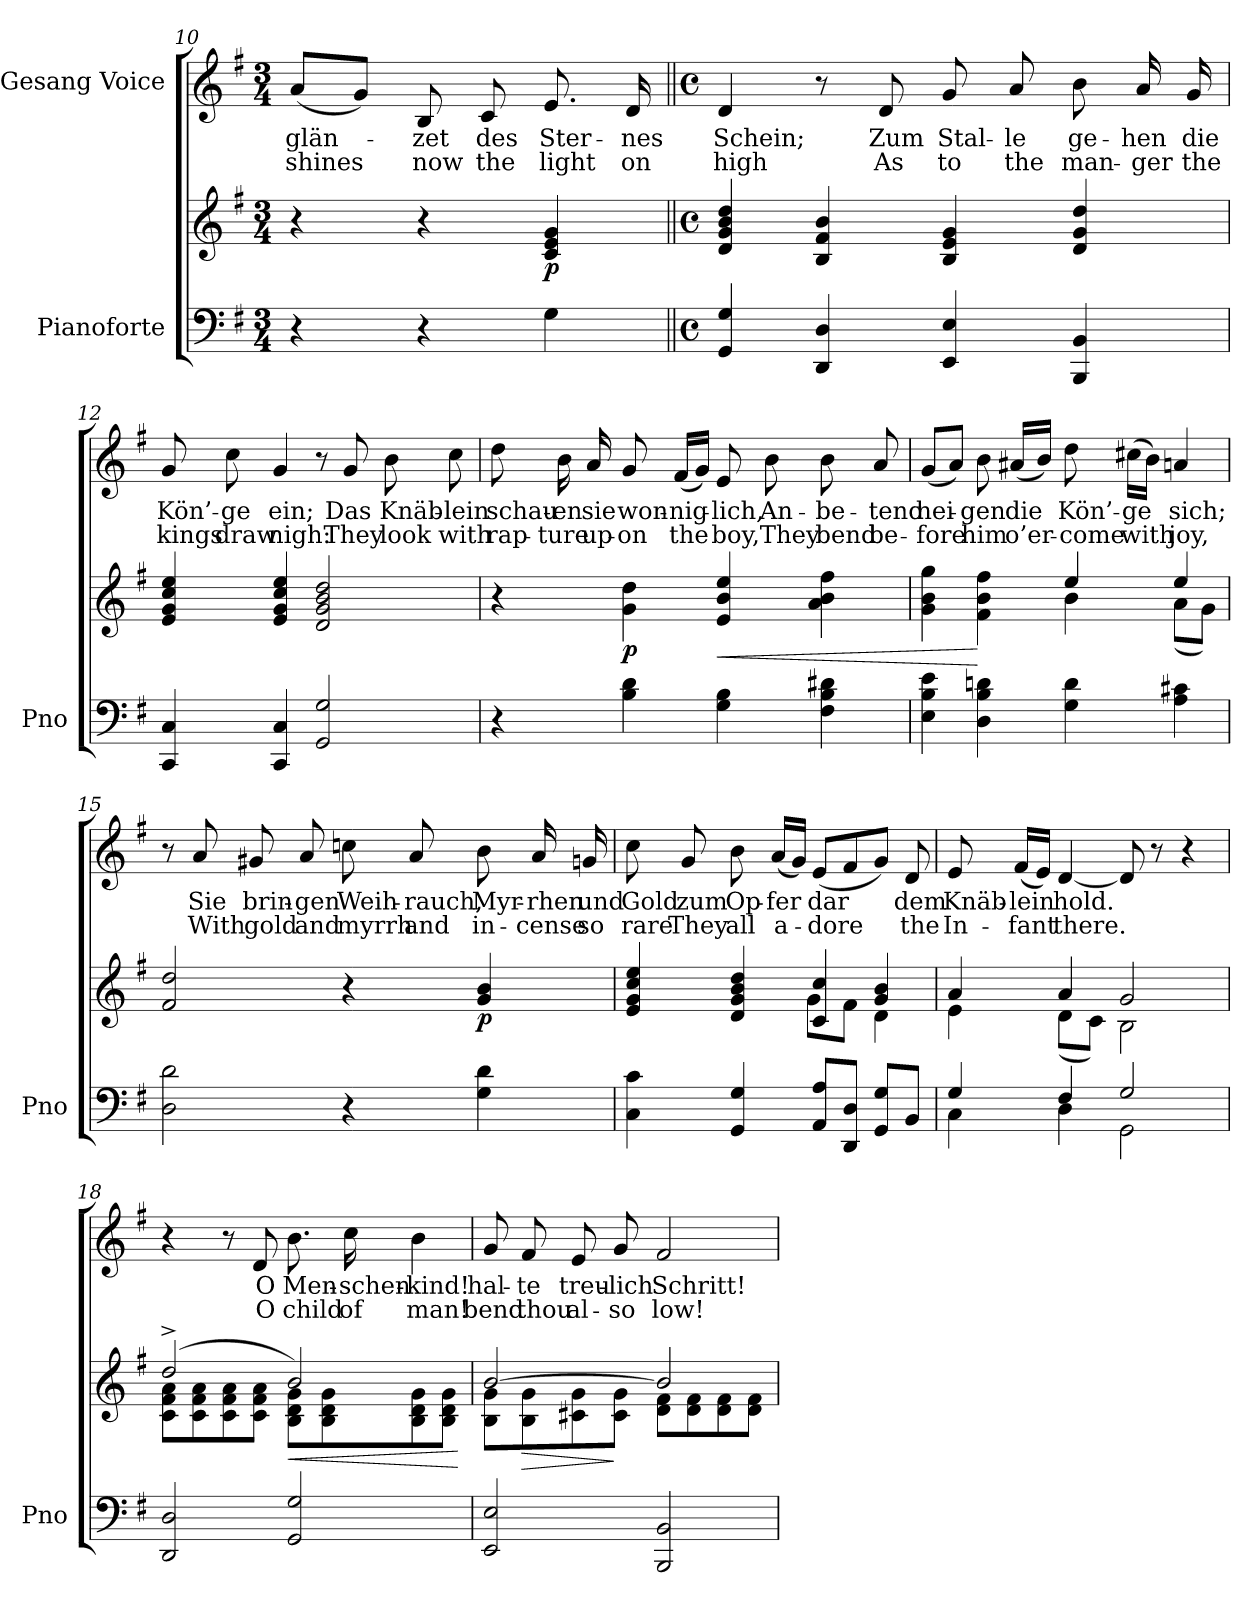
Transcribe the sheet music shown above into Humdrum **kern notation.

**kern	**kern	**dynam	**kern	**text	**text
*part2	*part2	*part2	*part1	*part1	*part1
*staff3	*staff2	*staff2/3	*staff1	*staff1	*staff1
*I"Pianoforte	*	*	*I"Gesang Voice	*	*
*I'Pno	*	*	*	*	*
*clefF4	*clefG2	*	*clefG2	*	*
*k[f#]	*k[f#]	*	*k[f#]	*	*
*M3/4	*M3/4	*	*M3/4	*	*
=10	=10	=10	=10	=10	=10
4r	4r	.	(8a/L	-glän-	shines
.	.	.	8g/J)	.	.
4r	4r	.	8B/	-zet	now
.	.	.	8c/	des	the
!	!	!LO:DY:b	!	!	!
4G\	4c/ 4e/ 4g/	p	8.e/	Ster-	light
.	.	.	16d/	-nes	on
=11||	=11||	=11||	=11||	=11||	=11||
*M4/4	*M4/4	*	*M4/4	*	*
*met(c)	*met(c)	*	*met(c)	*	*
4GG/ 4G/	4d/ 4g/ 4b/ 4dd/	.	4d/	Schein;	high
4DD/ 4D/	4B/ 4f#/ 4b/	.	8r	.	.
.	.	.	8d/	Zum	As
4EE/ 4E/	4B/ 4e/ 4g/	.	8g/	Stal-	to
.	.	.	8a/	-le	the
4BBB/ 4BB/	4d/ 4g/ 4dd/	.	8b\	ge-	man-
.	.	.	16a/	-hen	-ger
.	.	.	16g/	die	the
=12	=12	=12	=12	=12	=12
4CC/ 4C/	4e/ 4g/ 4cc/ 4ee/	.	8g/	Kön’-	kings
.	.	.	8cc\	-ge	draw
4CC/ 4C/	4e/ 4g/ 4cc/ 4ee/	.	4g/	ein;	nigh:
2GG/ 2G/	2d/ 2g/ 2b/ 2dd/	.	8r	.	.
.	.	.	8g/	Das	They
.	.	.	8b\	Knäb-	look
.	.	.	8cc\	-lein	with
=13	=13	=13	=13	=13	=13
4r	4r	.	8dd\	schau-	rap-
.	.	.	16b\	-en	-ture
.	.	.	16a/	sie	up-
!	!	!LO:DY:b	!	!	!
4B\ 4d\	4g\ 4dd\	p	8g/	won-	-on
.	.	.	(16f#/LL	-nig-	the
.	.	.	16g/JJ)	.	.
!	!	!LO:HP:b	!	!	!
4G\ 4B\	4e/ 4b/ 4ee/	<	8e/	-lich,	boy,
.	.	.	8b\	An-	They
4F#\ 4B\ 4d#X\	4a\ 4b\ 4ff#\	.	8b\	-be-	bend
.	.	.	8a/	-tend	be-
=14	=14	=14	=14	=14	=14
*	*^	*	*	*	*
4E\ 4B\ 4e\	4g\ 4b\ 4gg\	2ryy	.	(8g/L	nei-	-fore
.	.	.	.	8a/J)	.	.
4D\ 4B\ 4dn\	4f#\ 4b\ 4ff#\	.	[	8b\	-gen	him
.	.	.	.	(16a#X/LL	die	o’er-
.	.	.	.	16b/JJ)	.	.
4G\ 4d\	4ee/	4b\	.	8dd\	Kön’-	-come
.	.	.	.	(16cc#X\LL	-ge	with
.	.	.	.	16b\JJ)	.	.
4A\ 4c#X\	4ee/	(8a\L	.	4an/	sich;	joy,
.	.	8g\J)	.	.	.	.
*	*v	*v	*	*	*	*
=15	=15	=15	=15	=15	=15
2D\ 2d\	2f#/ 2dd/	.	8r	.	.
.	.	.	8a/	Sie	With
.	.	.	8g#X/	brin-	gold
.	.	.	8a/	-gen	and
4r	4r	.	8ccn\	Weih-	myrrh
.	.	.	8a/	-rauch,	and
!	!	!LO:DY:b	!	!	!
4G\ 4d\	4g/ 4b/	p	8b\	Myr-	in-
.	.	.	16a/	-rhen	-cense
.	.	.	16gn/	und	so
=16	=16	=16	=16	=16	=16
*	*^	*	*	*	*
4C\ 4c\	4e/ 4g/ 4cc/ 4ee/	2ryy	.	8cc\	Gold	rare
.	.	.	.	8g/	zum	They
4GG/ 4G/	4d/ 4g/ 4b/ 4dd/	.	.	8b\	Op-	all
.	.	.	.	(16a/LL	-fer	a-
.	.	.	.	16g/JJ)	.	.
8AA/ 8A/L	4c/ 4cc/	8g\L	.	(8e/L	dar	-dore
8DD/ 8D/J	.	8f#\J	.	8f#/	.	.
8GG/ 8G/L	4g/ 4b/	4d\	.	8g/J)	.	.
8BB/J	.	.	.	8d/	dem	the
=17	=17	=17	=17	=17	=17	=17
*^	*	*	*	*	*	*
4G/	4C\	4a/	4e\	.	8e/	Knäb-	In-
.	.	.	.	.	(16f#/LL	-lein	-fant
.	.	.	.	.	16e/JJ)	.	.
4F#/	4D\	4a/	(8d\L	.	[4d/	hold.	there.
.	.	.	8c\J)	.	.	.	.
2G/	2GG\	2g/	2B\	.	8d/]	.	.
.	.	.	.	.	8r	.	.
.	.	.	.	.	4r	.	.
*v	*v	*	*	*	*	*	*
=18	=18	=18	=18	=18	=18	=18
2DD/ 2D/	(2dd^/	8c\ 8f#\ 8a\L	.	4r	.	.
.	.	8c\ 8f#\ 8a\	.	.	.	.
.	.	8c\ 8f#\ 8a\	.	8r	.	.
.	.	8c\ 8f#\ 8a\J	.	8d/	O	O
!	!	!	!LO:HP:b	!	!	!
2GG/ 2G/	2b/)	8B\ 8d\ 8g\L	<	8.b\	Men-	child
.	.	8B\ 8d\ 8g\	.	.	.	.
.	.	.	.	16cc\	-schen-	of
.	.	8B\ 8d\ 8g\	.	4b\	-kind!	man!
.	.	8B\ 8d\ 8g\J	.	.	.	.
*	*v	*v	*	*	*	*
.	.	[	.	.	.
=19	=19	=19	=19	=19	=19
*	*^	*	*	*	*
2EE/ 2E/	[2b/	8B\ 8g\L	.	8g/	hal-	bend
!	!	!	!LO:HP:b	!	!	!
.	.	8B\ 8g\	>	8f#/	-te	thou
.	.	8c#X\ 8g\	.	8e/	treu-	al-
.	.	8c#\ 8g\J	]	8g/	-lich	-so
2BBB/ 2BB/	2b/]	8d\ 8f#\L	.	2f#/	Schritt!	low!
.	.	8d\ 8f#\	.	.	.	.
.	.	8d\ 8f#\	.	.	.	.
.	.	8d\ 8f#\J	.	.	.	.
*	*v	*v	*	*	*	*
=	=	=	=	=	=
*-	*-	*-	*-	*-	*-
